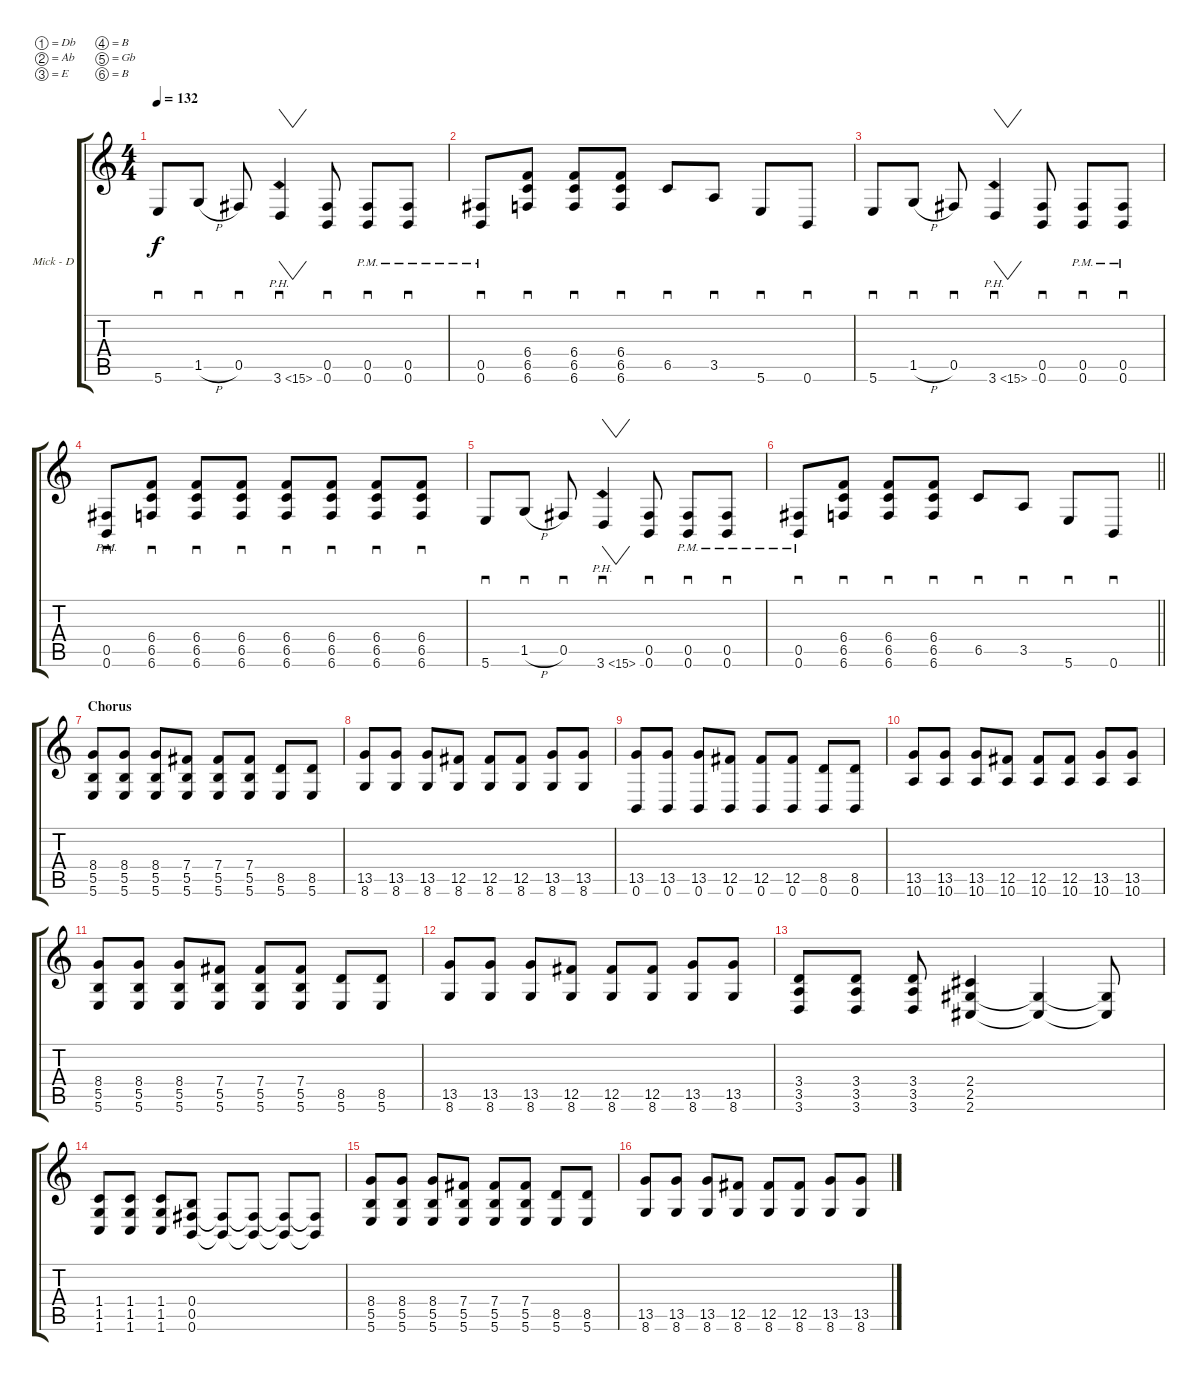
\bracketExtendMode groupsimilarinstruments
\firstSystemTrackNameOrientation horizontal
\otherSystemsTrackNameOrientation horizontal
\track ("Mick Thomson (Dirty)" "Mick - D") {instrument distortionguitar}
\staff {score tabs}
\tuning (Db4 Ab3 E3 B2 Gb2 B1)
\ts (4 4)
\tempo 132
\clef g2
\ks c
5.6.8{sd dy f} 1.5{h}.8{sd} 0.5.8{sd} 3.6{ph 12}.4{vw sd} (0.5 0.6).8{sd} (0.5{pm} 0.6{pm}).8{sd} (0.5{pm} 0.6{pm}).8{sd} |
(0.5{pm} 0.6).8{sd} (6.4 6.5 6.6).8{sd} (6.4 6.5 6.6).8{sd} (6.4 6.5 6.6).8{sd} 6.5.8{sd} 3.5.8{sd} 5.6.8{sd} 0.6.8{sd} |
5.6.8{sd} 1.5{h}.8{sd} 0.5.8{sd} 3.6{ph 12}.4{vw sd} (0.5 0.6).8{sd} (0.5{pm} 0.6{pm}).8{sd} (0.5{pm} 0.6{pm}).8{sd} |
(0.5{pm} 0.6).8{sd} (6.4 6.5 6.6).8{sd} (6.4 6.5 6.6).8{sd} (6.4 6.5 6.6).8{sd} (6.4 6.5 6.6).8{sd} (6.4 6.5 6.6).8{sd} (6.4 6.5 6.6).8{sd} (6.4 6.5 6.6).8{sd} |
5.6.8{sd} 1.5{h}.8{sd} 0.5.8{sd} 3.6{ph 12}.4{vw sd} (0.5 0.6).8{sd} (0.5{pm} 0.6{pm}).8{sd} (0.5{pm} 0.6{pm}).8{sd} |
\barLineRight lightlight
(0.5{pm} 0.6).8{sd} (6.4 6.5 6.6).8{sd} (6.4 6.5 6.6).8{sd} (6.4 6.5 6.6).8{sd} 6.5.8{sd} 3.5.8{sd} 5.6.8{sd} 0.6.8{sd} |
\section ("" "Chorus")
(8.4 5.5 5.6).8 (8.4 5.5 5.6).8 (8.4 5.5 5.6).8 (7.4 5.5 5.6).8 (7.4 5.5 5.6).8 (7.4 5.5 5.6).8 (8.5 5.6).8 (8.5 5.6).8 |
(13.5 8.6).8 (13.5 8.6).8 (13.5 8.6).8 (12.5 8.6).8 (12.5 8.6).8 (12.5 8.6).8 (13.5 8.6).8 (13.5 8.6).8 |
(13.5 0.6).8 (13.5 0.6).8 (13.5 0.6).8 (12.5 0.6).8 (12.5 0.6).8 (12.5 0.6).8 (8.5 0.6).8 (8.5 0.6).8 |
(13.5 10.6).8 (13.5 10.6).8 (13.5 10.6).8 (12.5 10.6).8 (12.5 10.6).8 (12.5 10.6).8 (13.5 10.6).8 (13.5 10.6).8 |
(8.4 5.5 5.6).8 (8.4 5.5 5.6).8 (8.4 5.5 5.6).8 (7.4 5.5 5.6).8 (7.4 5.5 5.6).8 (7.4 5.5 5.6).8 (8.5 5.6).8 (8.5 5.6).8 |
(13.5 8.6).8 (13.5 8.6).8 (13.5 8.6).8 (12.5 8.6).8 (12.5 8.6).8 (12.5 8.6).8 (13.5 8.6).8 (13.5 8.6).8 |
(3.4 3.5 3.6).8 (3.4 3.5 3.6).8 (3.4 3.5 3.6).8 (2.4 2.5 2.6).4 (2.5{t} 2.6{t}).4 (2.5{t} 2.6{t}).8 |
(1.4 1.5 1.6).8 (1.4 1.5 1.6).8 (1.4 1.5 1.6).8 (0.4 0.5 0.6).8 (0.5{t} 0.6{t}).8 (0.5{t} 0.6{t}).8 (0.5{t} 0.6{t}).8 (0.5{t} 0.6{t}).8 |
(8.4 5.5 5.6).8 (8.4 5.5 5.6).8 (8.4 5.5 5.6).8 (7.4 5.5 5.6).8 (7.4 5.5 5.6).8 (7.4 5.5 5.6).8 (8.5 5.6).8 (8.5 5.6).8 |
(13.5 8.6).8 (13.5 8.6).8 (13.5 8.6).8 (12.5 8.6).8 (12.5 8.6).8 (12.5 8.6).8 (13.5 8.6).8 (13.5 8.6).8
